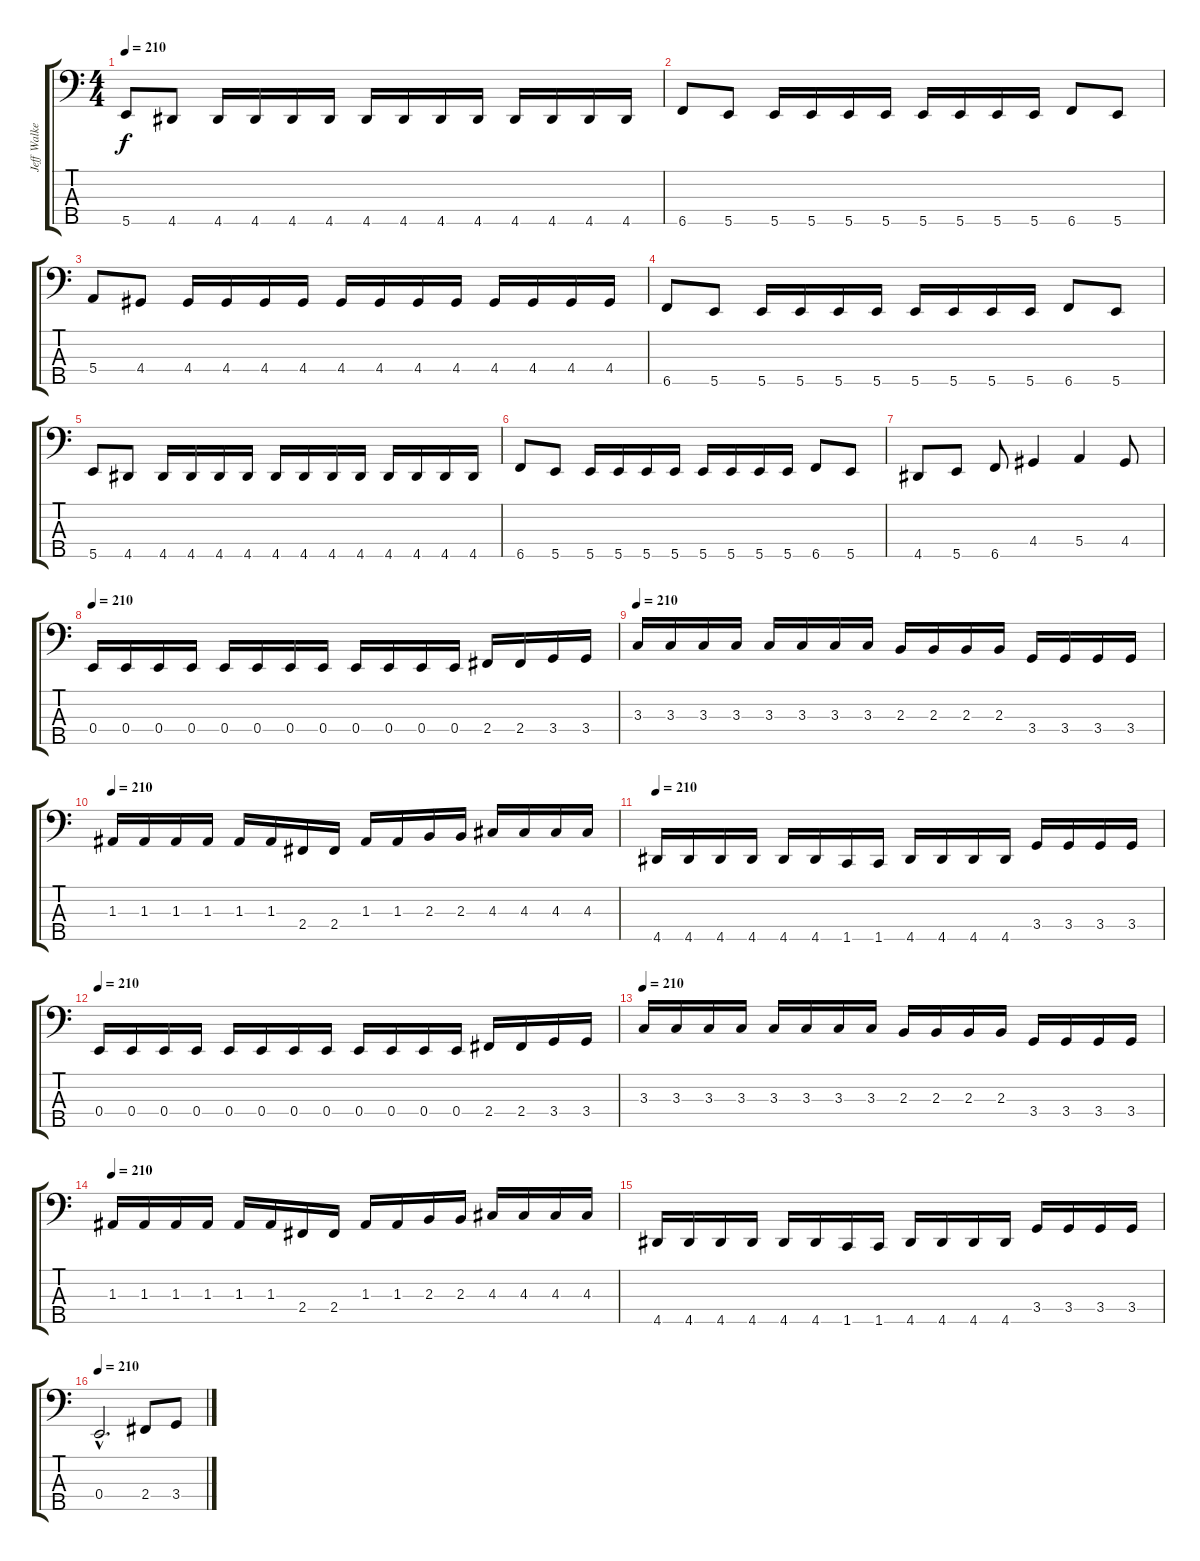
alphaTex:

\track ("Jeff Walker" "Jeff Walke") {instrument electricbasspick}
\staff {score tabs}
\tuning (G2 D2 A1 E1 B0) {hide}
\ts (4 4)
\tempo 210
\clef f4
\ks c
5.5.8{dy f} 4.5.8 4.5.16 4.5.16 4.5.16 4.5.16 4.5.16 4.5.16 4.5.16 4.5.16 4.5.16 4.5.16 4.5.16 4.5.16 |
6.5.8 5.5.8 5.5.16 5.5.16 5.5.16 5.5.16 5.5.16 5.5.16 5.5.16 5.5.16 6.5.8 5.5.8 |
5.4.8 4.4.8 4.4.16 4.4.16 4.4.16 4.4.16 4.4.16 4.4.16 4.4.16 4.4.16 4.4.16 4.4.16 4.4.16 4.4.16 |
6.5.8 5.5.8 5.5.16 5.5.16 5.5.16 5.5.16 5.5.16 5.5.16 5.5.16 5.5.16 6.5.8 5.5.8 |
5.5.8 4.5.8 4.5.16 4.5.16 4.5.16 4.5.16 4.5.16 4.5.16 4.5.16 4.5.16 4.5.16 4.5.16 4.5.16 4.5.16 |
6.5.8 5.5.8 5.5.16 5.5.16 5.5.16 5.5.16 5.5.16 5.5.16 5.5.16 5.5.16 6.5.8 5.5.8 |
4.5.8 5.5.8 6.5.8 4.4.4 5.4.4 4.4.8 |
\tempo 210
0.4.16 0.4.16 0.4.16 0.4.16 0.4.16 0.4.16 0.4.16 0.4.16 0.4.16 0.4.16 0.4.16 0.4.16 2.4.16 2.4.16 3.4.16 3.4.16 |
\tempo 210
3.3.16 3.3.16 3.3.16 3.3.16 3.3.16 3.3.16 3.3.16 3.3.16 2.3.16 2.3.16 2.3.16 2.3.16 3.4.16 3.4.16 3.4.16 3.4.16 |
\tempo 210
1.3.16 1.3.16 1.3.16 1.3.16 1.3.16 1.3.16 2.4.16 2.4.16 1.3.16 1.3.16 2.3.16 2.3.16 4.3.16 4.3.16 4.3.16 4.3.16 |
\tempo 210
4.5.16 4.5.16 4.5.16 4.5.16 4.5.16 4.5.16 1.5.16 1.5.16 4.5.16 4.5.16 4.5.16 4.5.16 3.4.16 3.4.16 3.4.16 3.4.16 |
\tempo 210
0.4.16 0.4.16 0.4.16 0.4.16 0.4.16 0.4.16 0.4.16 0.4.16 0.4.16 0.4.16 0.4.16 0.4.16 2.4.16 2.4.16 3.4.16 3.4.16 |
\tempo 210
3.3.16 3.3.16 3.3.16 3.3.16 3.3.16 3.3.16 3.3.16 3.3.16 2.3.16 2.3.16 2.3.16 2.3.16 3.4.16 3.4.16 3.4.16 3.4.16 |
\tempo 210
1.3.16 1.3.16 1.3.16 1.3.16 1.3.16 1.3.16 2.4.16 2.4.16 1.3.16 1.3.16 2.3.16 2.3.16 4.3.16 4.3.16 4.3.16 4.3.16 |
4.5.16 4.5.16 4.5.16 4.5.16 4.5.16 4.5.16 1.5.16 1.5.16 4.5.16 4.5.16 4.5.16 4.5.16 3.4.16 3.4.16 3.4.16 3.4.16 |
\tempo 210
0.4{hac}.2{d} 2.4.8 3.4.8
